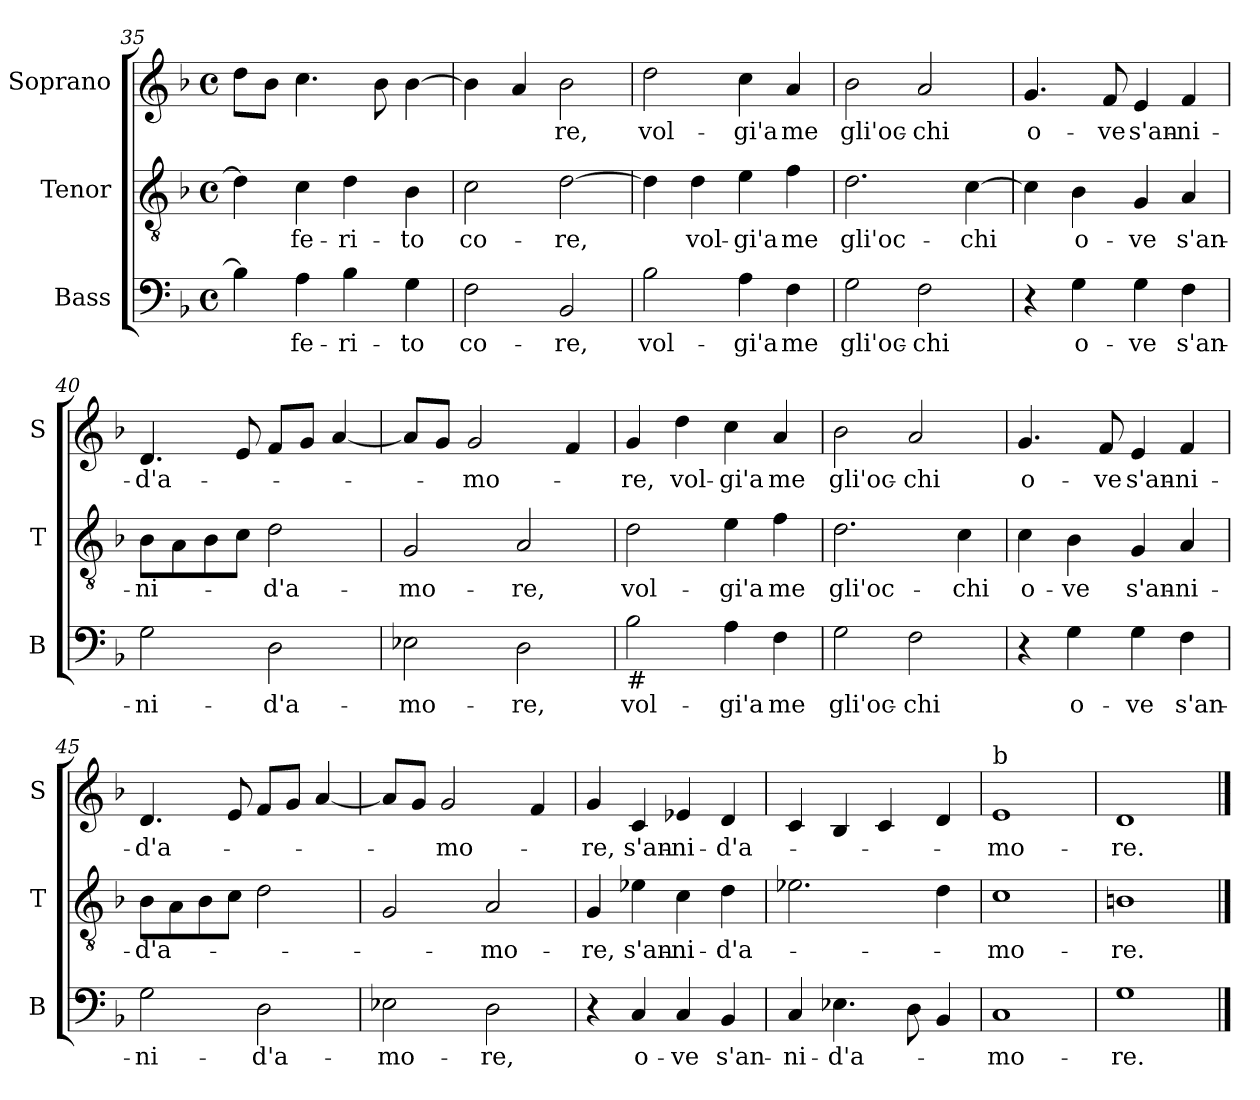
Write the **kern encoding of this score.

**kern	**text	**kern	**text	**kern	**text
*part3	*part3	*part2	*part2	*part1	*part1
*staff3	*staff3	*staff2	*staff2	*staff1	*staff1
*I"Bass	*	*I"Tenor	*	*I"Soprano	*
*I'B	*	*I'T	*	*I'S	*
!!LO:PB:g=z
*clefF4	*	*clefGv2	*	*clefG2	*
*k[b-]	*	*k[b-]	*	*k[b-]	*
*F:	*	*F:	*	*F:	*
*M4/4	*	*M4/4	*	*M4/4	*
*met(c)	*	*met(c)	*	*met(c)	*
=35	=35	=35	=35	=35	=35
4B-\]	.	4d\]	.	8dd\L	.
.	.	.	.	8b-\J	.
!	!LO:LY:b	!	!LO:LY:b	!	!
4A\	fe-	4c\	fe-	4.cc\	.
!	!LO:LY:b	!	!LO:LY:b	!	!
4B-\	-ri-	4d\	-ri-	.	.
.	.	.	.	8b-\	.
!	!LO:LY:b	!	!LO:LY:b	!	!
4G\	-to	4B-\	-to	[4b-\	.
=36	=36	=36	=36	=36	=36
!	!LO:LY:b	!	!LO:LY:b	!	!
2F\	co-	2c\	co-	4b-\]	.
.	.	.	.	4a/	.
!	!LO:LY:b	!	!LO:LY:b	!	!LO:LY:b
2BB-/	-re,	[2d\	-re,	2b-\	-re,
=37	=37	=37	=37	=37	=37
!	!LO:LY:b	!	!	!	!LO:LY:b
2B-\	vol-	4d\]	.	2dd\	vol-
!	!	!	!LO:LY:b	!	!
.	.	4d\	vol-	.	.
!	!LO:LY:b	!	!LO:LY:b	!	!LO:LY:b
4A\	-gi'a	4e\	-gi'a	4cc\	-gi'a
!	!LO:LY:b	!	!LO:LY:b	!	!LO:LY:b
4F\	me	4f\	me	4a/	me
=38	=38	=38	=38	=38	=38
!	!LO:LY:b	!	!LO:LY:b	!	!LO:LY:b
2G\	gli'oc-	2.d\	gli'oc-	2b-\	gli'oc-
!	!LO:LY:b	!	!	!	!LO:LY:b
2F\	-chi	.	.	2a/	-chi
!	!	!	!LO:LY:b	!	!
.	.	[4c\	-chi	.	.
=39	=39	=39	=39	=39	=39
!	!	!	!	!	!LO:LY:b
4r	.	4c\]	.	4.g/	o-
!	!LO:LY:b	!	!LO:LY:b	!	!
4G\	o-	4B-\	o-	.	.
!	!	!	!	!	!LO:LY:b
.	.	.	.	8f/	-ve
!	!LO:LY:b	!	!LO:LY:b	!	!LO:LY:b
4G\	-ve	4G/	-ve	4e/	s'an-
!	!LO:LY:b	!	!LO:LY:b	!	!LO:LY:b
4F\	s'an-	4A/	s'an-	4f/	-ni-
!!LO:LB:g=z
=40	=40	=40	=40	=40	=40
!	!LO:LY:b	!	!LO:LY:b	!	!LO:LY:b
2G\	-ni-	8B-\L	-ni-	4.d/	-d'a-
.	.	8A\	.	.	.
.	.	8B-\	.	.	.
.	.	8c\J	.	8e/	.
!	!LO:LY:b	!	!LO:LY:b	!	!
2D\	-d'a-	2d\	-d'a-	8f/L	.
.	.	.	.	8g/J	.
.	.	.	.	[4a/	.
=41	=41	=41	=41	=41	=41
!	!LO:LY:b	!	!LO:LY:b	!	!
2E-X\	-mo-	2G/	-mo-	8a/L]	.
.	.	.	.	8g/J	.
!	!	!	!	!	!LO:LY:b
.	.	.	.	2g/	-mo-
!	!LO:LY:b	!	!LO:LY:b	!	!
2D\	-re,	2A/	-re,	.	.
.	.	.	.	4f/	.
=42	=42	=42	=42	=42	=42
!LO:TX:b:t=#	!	!	!	!	!
!	!LO:LY:b	!	!LO:LY:b	!	!LO:LY:b
2B-\	vol-	2d\	vol-	4g/	-re,
!	!	!	!	!	!LO:LY:b
.	.	.	.	4dd\	vol-
!	!LO:LY:b	!	!LO:LY:b	!	!LO:LY:b
4A\	-gi'a	4e\	-gi'a	4cc\	-gi'a
!	!LO:LY:b	!	!LO:LY:b	!	!LO:LY:b
4F\	me	4f\	me	4a/	me
=43	=43	=43	=43	=43	=43
!	!LO:LY:b	!	!LO:LY:b	!	!LO:LY:b
2G\	gli'oc-	2.d\	gli'oc-	2b-\	gli'oc-
!	!LO:LY:b	!	!	!	!LO:LY:b
2F\	-chi	.	.	2a/	-chi
!	!	!	!LO:LY:b	!	!
.	.	4c\	-chi	.	.
=44	=44	=44	=44	=44	=44
!	!	!	!LO:LY:b	!	!LO:LY:b
4r	.	4c\	o-	4.g/	o-
!	!LO:LY:b	!	!LO:LY:b	!	!
4G\	o-	4B-\	-ve	.	.
!	!	!	!	!	!LO:LY:b
.	.	.	.	8f/	-ve
!	!LO:LY:b	!	!LO:LY:b	!	!LO:LY:b
4G\	-ve	4G/	s'an-	4e/	s'an-
!	!LO:LY:b	!	!LO:LY:b	!	!LO:LY:b
4F\	s'an-	4A/	-ni-	4f/	-ni-
!!LO:LB:g=z
=45	=45	=45	=45	=45	=45
!	!LO:LY:b	!	!LO:LY:b	!	!LO:LY:b
2G\	-ni-	8B-\L	-d'a-	4.d/	-d'a-
.	.	8A\	.	.	.
.	.	8B-\	.	.	.
.	.	8c\J	.	8e/	.
!	!LO:LY:b	!	!	!	!
2D\	-d'a-	2d\	.	8f/L	.
.	.	.	.	8g/J	.
.	.	.	.	[4a/	.
=46	=46	=46	=46	=46	=46
!	!LO:LY:b	!	!	!	!
2E-X\	-mo-	2G/	.	8a/L]	.
.	.	.	.	8g/J	.
!	!	!	!	!	!LO:LY:b
.	.	.	.	2g/	-mo-
!	!LO:LY:b	!	!LO:LY:b	!	!
2D\	-re,	2A/	-mo-	.	.
.	.	.	.	4f/	.
=47	=47	=47	=47	=47	=47
!	!	!	!LO:LY:b	!	!LO:LY:b
4r	.	4G/	-re,	4g/	-re,
!	!LO:LY:b	!	!LO:LY:b	!	!LO:LY:b
4C/	o-	4e-X\	s'an-	4c/	s'an-
!	!LO:LY:b	!	!LO:LY:b	!	!LO:LY:b
4C/	-ve	4c\	-ni-	4e-X/	-ni-
!	!LO:LY:b	!	!LO:LY:b	!	!LO:LY:b
4BB-/	s'an-	4d\	-d'a-	4d/	-d'a-
=48	=48	=48	=48	=48	=48
!	!LO:LY:b	!	!	!	!
4C/	-ni-	2.e-X\	.	4c/	.
!	!LO:LY:b	!	!	!	!
4.E-X\	-d'a-	.	.	4B-/	.
.	.	.	.	4c/	.
8D\	.	.	.	.	.
4BB-/	.	4d\	.	4d/	.
=49	=49	=49	=49	=49	=49
!	!	!	!	!LO:TX:a:t=b	!
!	!LO:LY:b	!	!LO:LY:b	!	!LO:LY:b
1C	-mo-	1c	-mo-	1e	-mo-
=50	=50	=50	=50	=50	=50
!	!LO:LY:b	!	!LO:LY:b	!	!LO:LY:b
1G	-re.	1Bn	-re.	1d	-re.
==	==	==	==	==	==
*-	*-	*-	*-	*-	*-
